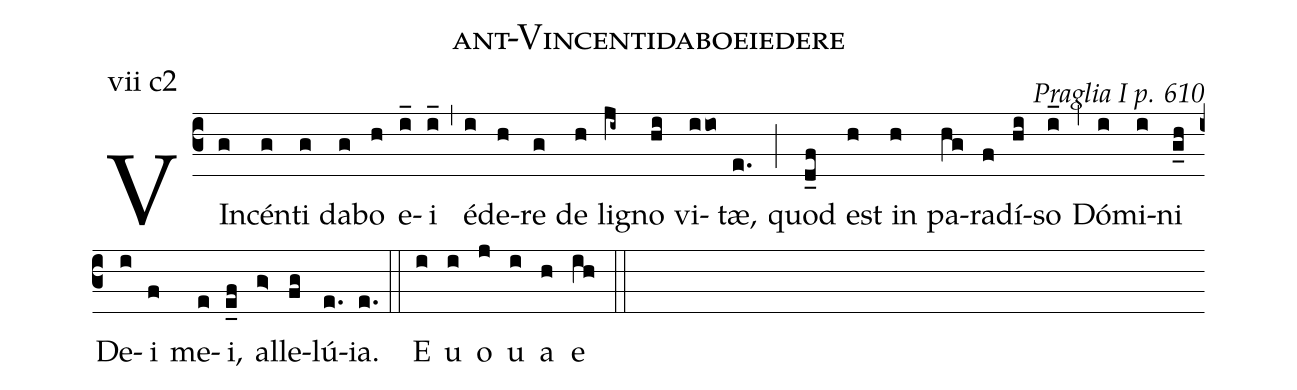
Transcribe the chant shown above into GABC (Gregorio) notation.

name: ant-Vincentidaboeiedere;
commentary: Praglia I p. 610;
annotation: vii c2;
%%
(c3)
VIn(g)cén(g)ti(g) da(g)bo(h) e(i_)i(i_) (,) é(i)de(h)re(g) de(h) li(ji~)gno(hi) vi(iio)tæ,(e.) (;)
quod(d_f) est(h) in(h) pa(hg)ra(f)dí(hi)so(i_) (,) Dó(i)mi(i)ni(g_h) De(i)i(f) me(e)i,(e_f) al(g>)le(fg)lú(e.)ia.(e.) (::) E(i) u(i) o(j) u(i) a(h) e(ih) (::)
